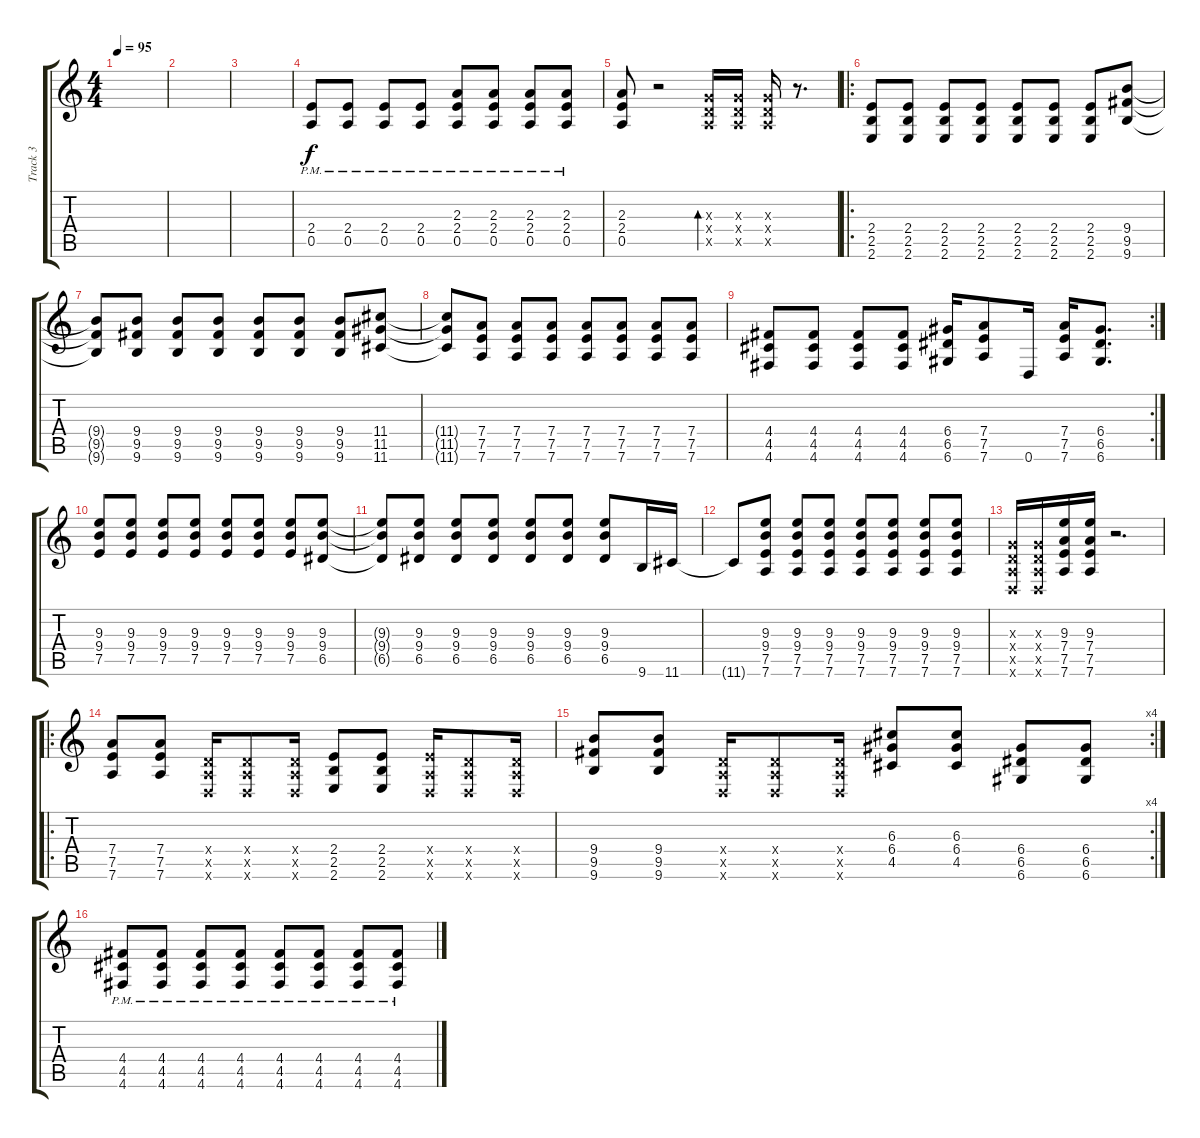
\track ("Track 3" "Track 3") {instrument distortionguitar}
\staff {score tabs}
\tuning (E4 B3 G3 D3 A2 D2) {hide}
\ts (4 4)
\tempo 95
\clef g2
\ks c
|
|
|
(2.4{pm} 0.5{pm}).8 (2.4{pm} 0.5{pm}).8 (2.4{pm} 0.5{pm}).8 (2.4{pm} 0.5{pm}).8 (2.3{pm} 2.4{pm} 0.5{pm}).8 (2.3{pm} 2.4{pm} 0.5{pm}).8 (2.3{pm} 2.4{pm} 0.5{pm}).8 (2.3{pm} 2.4{pm} 0.5{pm}).8 |
(2.3 2.4 0.5).8 r.2 (0.3{x} 0.4{x} 0.5{x}).16{bd 240} (0.3{x} 0.4{x} 0.5{x}).16 (0.3{x} 0.4{x} 0.5{x}).16 r.8{d} |
\ro
(2.4 2.5 2.6).8 (2.4 2.5 2.6).8 (2.4 2.5 2.6).8 (2.4 2.5 2.6).8 (2.4 2.5 2.6).8 (2.4 2.5 2.6).8 (2.4 2.5 2.6).8 (9.4 9.5 9.6).8 |
(9.4{t} 9.5{t} 9.6{t}).8 (9.4 9.5 9.6).8 (9.4 9.5 9.6).8 (9.4 9.5 9.6).8 (9.4 9.5 9.6).8 (9.4 9.5 9.6).8 (9.4 9.5 9.6).8 (11.4 11.5 11.6).8 |
(11.4{t} 11.5{t} 11.6{t}).8 (7.4 7.5 7.6).8 (7.4 7.5 7.6).8 (7.4 7.5 7.6).8 (7.4 7.5 7.6).8 (7.4 7.5 7.6).8 (7.4 7.5 7.6).8 (7.4 7.5 7.6).8 |
\rc 2
(4.4 4.5 4.6).8 (4.4 4.5 4.6).8 (4.4 4.5 4.6).8 (4.4 4.5 4.6).8 (6.4 6.5 6.6).16 (7.4 7.5 7.6).8 0.6.16 (7.4 7.5 7.6).16 (6.4 6.5 6.6).8{d} |
(9.3 9.4 7.5).8 (9.3 9.4 7.5).8 (9.3 9.4 7.5).8 (9.3 9.4 7.5).8 (9.3 9.4 7.5).8 (9.3 9.4 7.5).8 (9.3 9.4 7.5).8 (9.3 9.4 6.5).8 |
(9.3{t} 9.4{t} 6.5{t}).8 (9.3 9.4 6.5).8 (9.3 9.4 6.5).8 (9.3 9.4 6.5).8 (9.3 9.4 6.5).8 (9.3 9.4 6.5).8 (9.3 9.4 6.5).8 9.6.16 11.6.16 |
11.6{t}.8 (9.3 9.4 7.5 7.6).8 (9.3 9.4 7.5 7.6).8 (9.3 9.4 7.5 7.6).8 (9.3 9.4 7.5 7.6).8 (9.3 9.4 7.5 7.6).8 (9.3 9.4 7.5 7.6).8 (9.3 9.4 7.5 7.6).8 |
(0.3{x} 0.4{x} 0.5{x} 0.6{x}).16 (0.3{x} 0.4{x} 0.5{x} 0.6{x}).16 (9.3 7.4 7.5 7.6).16 (9.3 7.4 7.5 7.6).16 r.2{d} |
\ro
(7.4 7.5 7.6).8 (7.4 7.5 7.6).8 (0.4{x} 0.5{x} 0.6{x}).16 (0.4{x} 0.5{x} 0.6{x}).8 (0.4{x} 0.5{x} 0.6{x}).16 (2.4 2.5 2.6).8 (2.4 2.5 2.6).8 (2.4{x} 0.5{x} 0.6{x}).16 (0.4{x} 0.5{x} 0.6{x}).8 (0.4{x} 0.5{x} 0.6{x}).16 |
\rc 4
(9.4 9.5 9.6).8 (9.4 9.5 9.6).8 (0.4{x} 0.5{x} 0.6{x}).16 (0.4{x} 0.5{x} 0.6{x}).8 (0.4{x} 0.5{x} 0.6{x}).16 (6.3 6.4 4.5).8 (6.3 6.4 4.5).8 (6.4 6.5 6.6).8 (6.4 6.5 6.6).8 |
(4.4{pm} 4.5{pm} 4.6{pm}).8 (4.4{pm} 4.5{pm} 4.6{pm}).8 (4.4{pm} 4.5{pm} 4.6{pm}).8 (4.4{pm} 4.5{pm} 4.6{pm}).8 (4.4{pm} 4.5{pm} 4.6{pm}).8 (4.4{pm} 4.5{pm} 4.6{pm}).8 (4.4{pm} 4.5{pm} 4.6{pm}).8 (4.4{pm} 4.5{pm} 4.6{pm}).8
